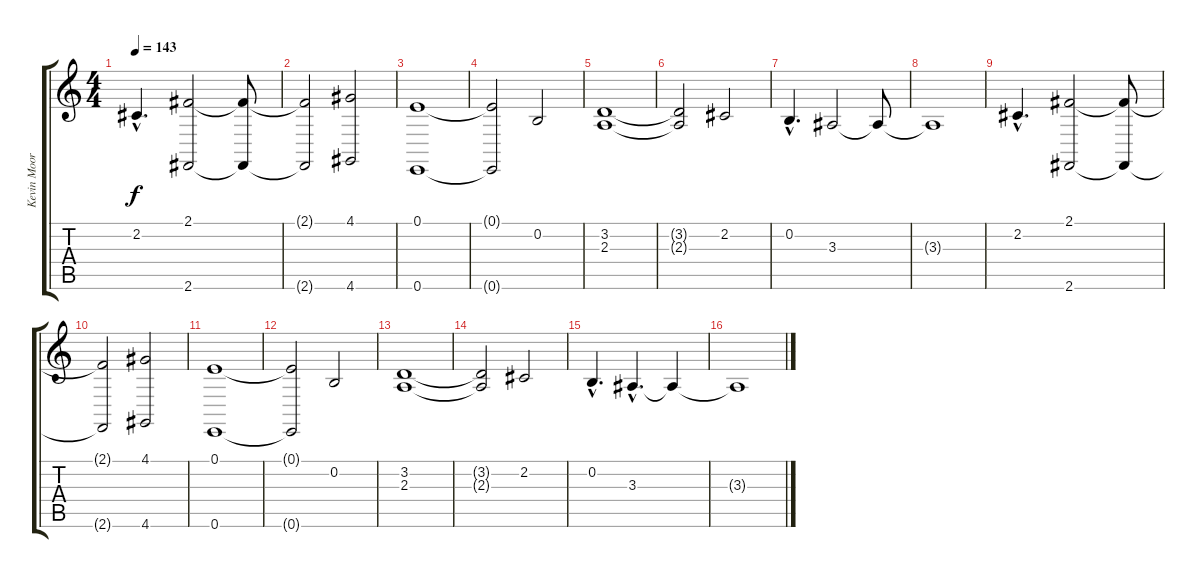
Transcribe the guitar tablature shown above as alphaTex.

\track ("Kevin Moore (Keyboard)" "Kevin Moor") {instrument synthstrings1}
\staff {score tabs}
\tuning (E4 B3 G3 D3 A2 E2) {hide}
\ts (4 4)
\tempo 143
\clef g2
\ks c
2.2{hac}.4{d dy f instrument synthstrings1} (2.1 2.6).2 (2.1{t} 2.6{t}).8 |
(2.1{t} 2.6{t}).2 (4.1 4.6).2 |
(0.1 0.6).1 |
(0.1{t} 0.6{t}).2 0.2.2 |
(3.2 2.3).1 |
(3.2{t} 2.3{t}).2 2.2.2 |
0.2{hac}.4{d} 3.3.2 3.3{t}.8 |
3.3{t}.1 |
2.2{hac}.4{d} (2.1 2.6).2 (2.1{t} 2.6{t}).8 |
(2.1{t} 2.6{t}).2 (4.1 4.6).2 |
(0.1 0.6).1 |
(0.1{t} 0.6{t}).2 0.2.2 |
(3.2 2.3).1 |
(3.2{t} 2.3{t}).2 2.2.2 |
0.2{hac}.4{d} 3.3{hac}.4{d} 3.3{t}.4 |
3.3{t}.1
